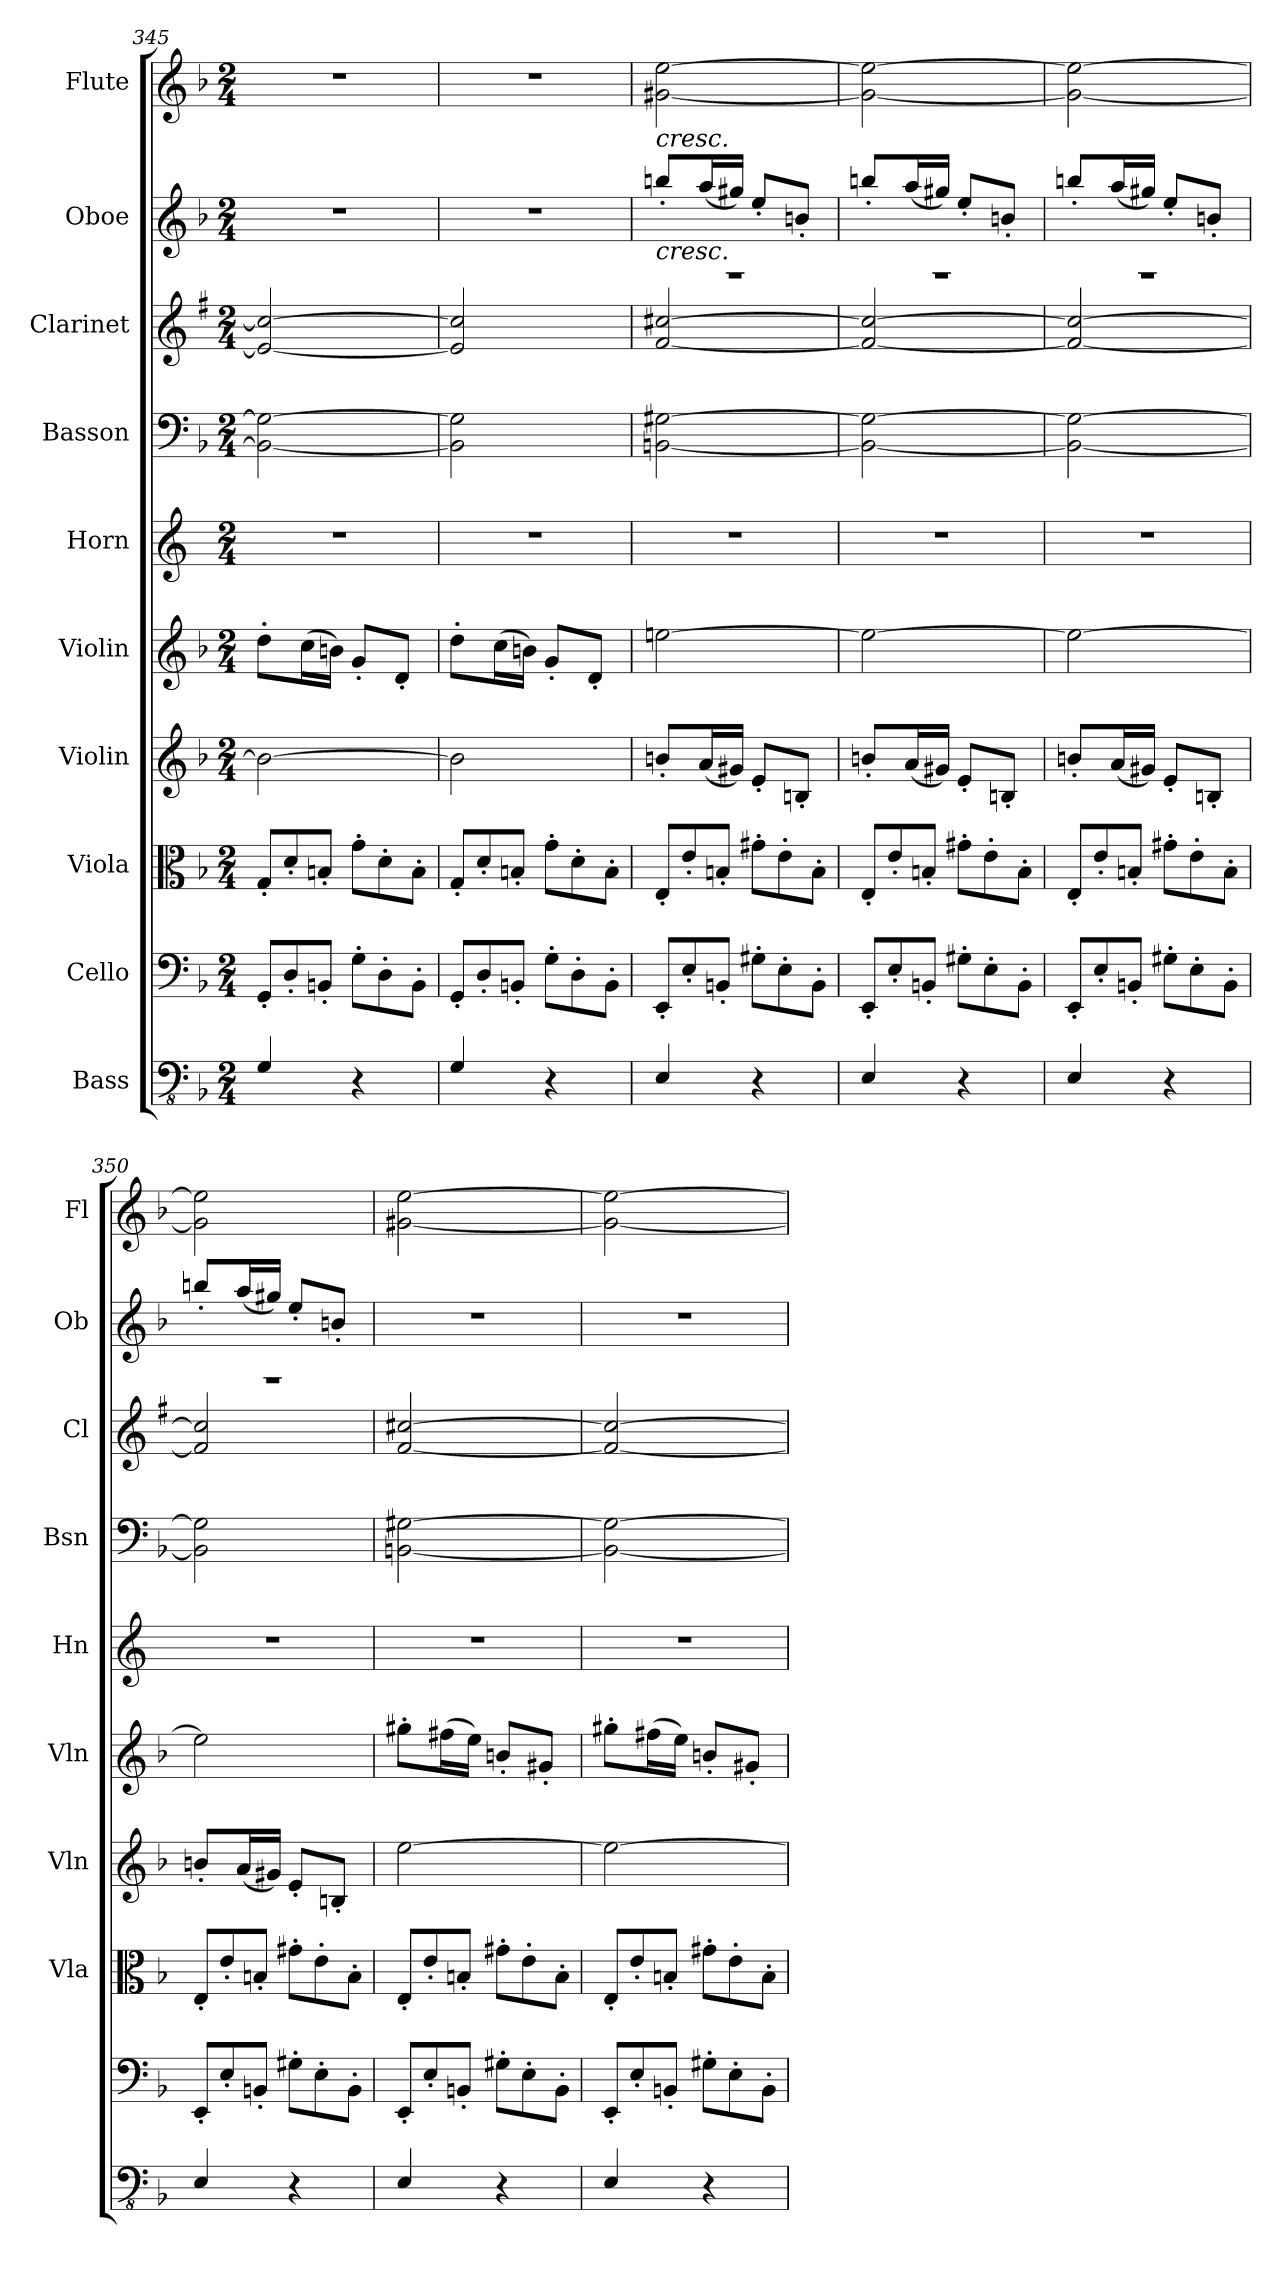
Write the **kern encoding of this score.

**kern	**kern	**kern	**kern	**kern	**kern	**kern	**kern	**kern	**kern
*part10	*part9	*part8	*part7	*part6	*part5	*part4	*part3	*part2	*part1
*staff10	*staff9	*staff8	*staff7	*staff6	*staff5	*staff4	*staff3	*staff2	*staff1
*I"Bass	*I"Cello	*I"Viola	*I"Violin	*I"Violin	*I"Horn	*I"Basson	*I"Clarinet	*I"Oboe	*I"Flute
*	*	*I'Vla	*I'Vln	*I'Vln	*I'Hn	*I'Bsn	*I'Cl	*I'Ob	*I'Fl
!!LO:PB:g=z
*clefFv4	*clefF4	*clefC3	*clefG2	*clefG2	*clefG2	*clefF4	*clefG2	*clefG2	*clefG2
*ITrd7c12	*	*	*	*	*ITrd4c7	*	*ITrd1c2	*	*
*k[b-]	*k[b-]	*k[b-]	*k[b-]	*k[b-]	*k[b-]	*k[b-]	*k[b-]	*k[b-]	*k[b-]
*M2/4	*M2/4	*M2/4	*M2/4	*M2/4	*M2/4	*M2/4	*M2/4	*M2/4	*M2/4
*	*Xtuplet	*Xtuplet	*	*	*	*	*	*	*
=345	=345	=345	=345	=345	=345	=345	=345	=345	=345
4GGG/	12GG'/L	12G'/L	2b\_	8dd'\L	2r	2BB\_ 2G\_	2d/_ 2b/_	2r	2r
.	12D'/	12d'/	.	.	.	.	.	.	.
.	.	.	.	(>16cc\L	.	.	.	.	.
.	12BBn'/J	12Bn'/J	.	.	.	.	.	.	.
.	.	.	.	16bn\JJ)	.	.	.	.	.
4r	12G'\L	12g'\L	.	8g'/L	.	.	.	.	.
.	12D'\	12d'\	.	.	.	.	.	.	.
.	.	.	.	8d'/J	.	.	.	.	.
.	12BB'\J	12B'\J	.	.	.	.	.	.	.
=346	=346	=346	=346	=346	=346	=346	=346	=346	=346
4GGG/	12GG'/L	12G'/L	2b\]	8dd'\L	2r	2BB\] 2G\]	2d/] 2b/]	2r	2r
.	12D'/	12d'/	.	.	.	.	.	.	.
.	.	.	.	(>16cc\L	.	.	.	.	.
.	12BBn'/J	12Bn'/J	.	.	.	.	.	.	.
.	.	.	.	16bn\JJ)	.	.	.	.	.
4r	12G'\L	12g'\L	.	8g'/L	.	.	.	.	.
.	12D'\	12d'\	.	.	.	.	.	.	.
.	.	.	.	8d'/J	.	.	.	.	.
.	12BB'\J	12B'\J	.	.	.	.	.	.	.
=347	=347	=347	=347	=347	=347	=347	=347	=347	=347
*	*	*	*	*	*	*	*	*^	*
!	!	!	!	!	!	!	!	!	!	!LO:TX:b:i:t=cresc.
!	!	!	!	!	!	!	!	!LO:TX:b:i:t=cresc.	!	!
4EEE/	12EE'/L	12E'/L	8bn'/L	[2een\	2r	[2BBn\ [2G#X\	[2e/ [2bn/	2rF	8bbn'/L	[2g#X\ [2ee\
.	12E'/	12e'/	.	.	.	.	.	.	.	.
.	.	.	(<16a/L	.	.	.	.	.	(>16aa/L	.
.	12BBn'/J	12Bn'/J	.	.	.	.	.	.	.	.
.	.	.	16g#X/JJ)	.	.	.	.	.	16gg#X/JJ)	.
4r	12G#X'\L	12g#X'\L	8e'/L	.	.	.	.	.	8ee'/L	.
.	12E'\	12e'\	.	.	.	.	.	.	.	.
.	.	.	8Bn'/J	.	.	.	.	.	8bn'/J	.
.	12BB'\J	12B'\J	.	.	.	.	.	.	.	.
=348	=348	=348	=348	=348	=348	=348	=348	=348	=348	=348
4EEE/	12EE'/L	12E'/L	8bn'/L	2ee\_	2r	2BB\_ 2G#\_	2e/_ 2b/_	2rF	8bbn'/L	2g#\_ 2ee\_
.	12E'/	12e'/	.	.	.	.	.	.	.	.
.	.	.	(<16a/L	.	.	.	.	.	(>16aa/L	.
.	12BBn'/J	12Bn'/J	.	.	.	.	.	.	.	.
.	.	.	16g#X/JJ)	.	.	.	.	.	16gg#X/JJ)	.
4r	12G#X'\L	12g#X'\L	8e'/L	.	.	.	.	.	8ee'/L	.
.	12E'\	12e'\	.	.	.	.	.	.	.	.
.	.	.	8Bn'/J	.	.	.	.	.	8bn'/J	.
.	12BB'\J	12B'\J	.	.	.	.	.	.	.	.
=349	=349	=349	=349	=349	=349	=349	=349	=349	=349	=349
4EEE/	12EE'/L	12E'/L	8bn'/L	2ee\_	2r	2BB\_ 2G#\_	2e/_ 2b/_	2rF	8bbn'/L	2g#\_ 2ee\_
.	12E'/	12e'/	.	.	.	.	.	.	.	.
.	.	.	(<16a/L	.	.	.	.	.	(>16aa/L	.
.	12BBn'/J	12Bn'/J	.	.	.	.	.	.	.	.
.	.	.	16g#X/JJ)	.	.	.	.	.	16gg#X/JJ)	.
4r	12G#X'\L	12g#X'\L	8e'/L	.	.	.	.	.	8ee'/L	.
.	12E'\	12e'\	.	.	.	.	.	.	.	.
.	.	.	8Bn'/J	.	.	.	.	.	8bn'/J	.
.	12BB'\J	12B'\J	.	.	.	.	.	.	.	.
!!LO:PB:g=z
=350	=350	=350	=350	=350	=350	=350	=350	=350	=350	=350
4EEE/	12EE'/L	12E'/L	8bn'/L	2ee\]	2r	2BB\] 2G#\]	2e/] 2b/]	2rF	8bbn'/L	2g#\] 2ee\]
.	12E'/	12e'/	.	.	.	.	.	.	.	.
.	.	.	(<16a/L	.	.	.	.	.	(>16aa/L	.
.	12BBn'/J	12Bn'/J	.	.	.	.	.	.	.	.
.	.	.	16g#X/JJ)	.	.	.	.	.	16gg#X/JJ)	.
4r	12G#X'\L	12g#X'\L	8e'/L	.	.	.	.	.	8ee'/L	.
.	12E'\	12e'\	.	.	.	.	.	.	.	.
.	.	.	8Bn'/J	.	.	.	.	.	8bn'/J	.
.	12BB'\J	12B'\J	.	.	.	.	.	.	.	.
*	*	*	*	*	*	*	*	*v	*v	*
=351	=351	=351	=351	=351	=351	=351	=351	=351	=351
4EEE/	12EE'/L	12E'/L	[2ee\	8gg#X'\L	2r	[2BBn\ [2G#X\	[2e/ [2bn/	2r	[2g#X\ [2ee\
.	12E'/	12e'/	.	.	.	.	.	.	.
.	.	.	.	(>16ff#X\L	.	.	.	.	.
.	12BBn'/J	12Bn'/J	.	.	.	.	.	.	.
.	.	.	.	16ee\JJ)	.	.	.	.	.
4r	12G#X'\L	12g#X'\L	.	8bn'/L	.	.	.	.	.
.	12E'\	12e'\	.	.	.	.	.	.	.
.	.	.	.	8g#X'/J	.	.	.	.	.
.	12BB'\J	12B'\J	.	.	.	.	.	.	.
=352	=352	=352	=352	=352	=352	=352	=352	=352	=352
4EEE/	12EE'/L	12E'/L	2ee\_	8gg#X'\L	2r	2BB\_ 2G#\_	2e/_ 2b/_	2r	2g#\_ 2ee\_
.	12E'/	12e'/	.	.	.	.	.	.	.
.	.	.	.	(>16ff#X\L	.	.	.	.	.
.	12BBn'/J	12Bn'/J	.	.	.	.	.	.	.
.	.	.	.	16ee\JJ)	.	.	.	.	.
4r	12G#X'\L	12g#X'\L	.	8bn'/L	.	.	.	.	.
.	12E'\	12e'\	.	.	.	.	.	.	.
.	.	.	.	8g#X'/J	.	.	.	.	.
.	12BB'\J	12B'\J	.	.	.	.	.	.	.
=	=	=	=	=	=	=	=	=	=
*-	*-	*-	*-	*-	*-	*-	*-	*-	*-
